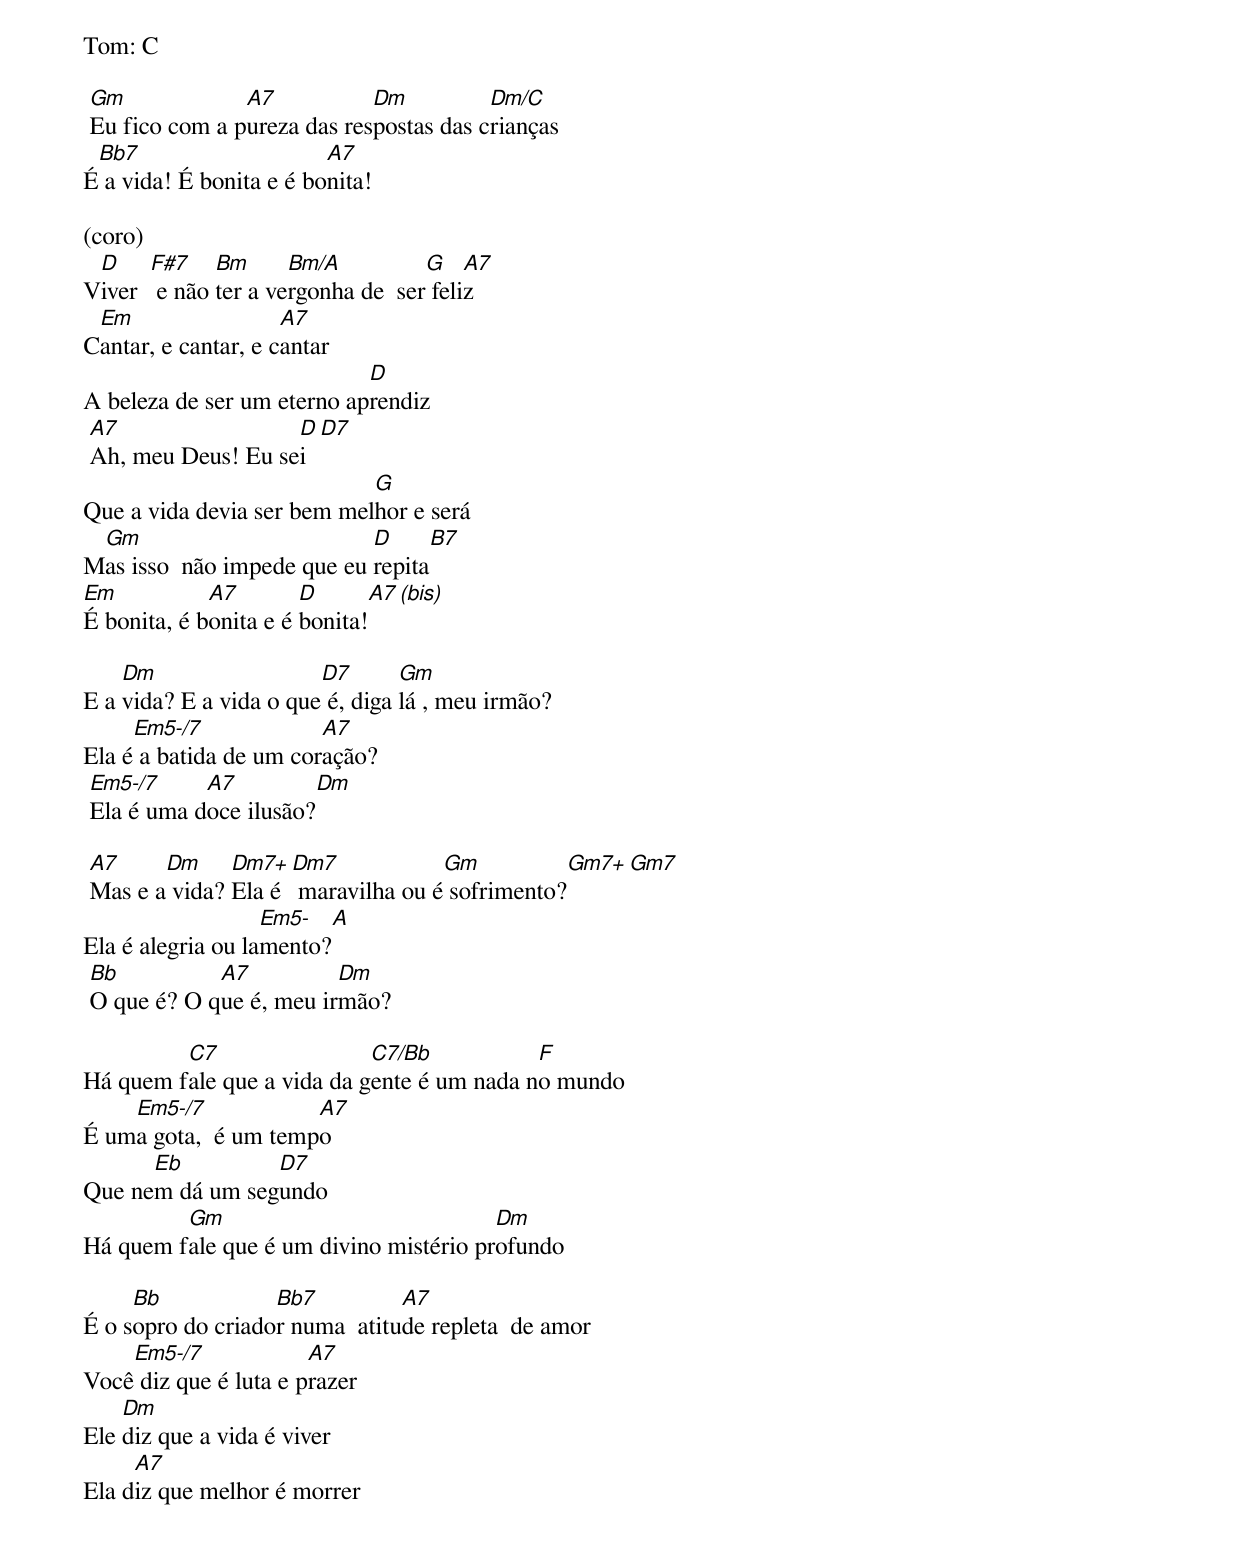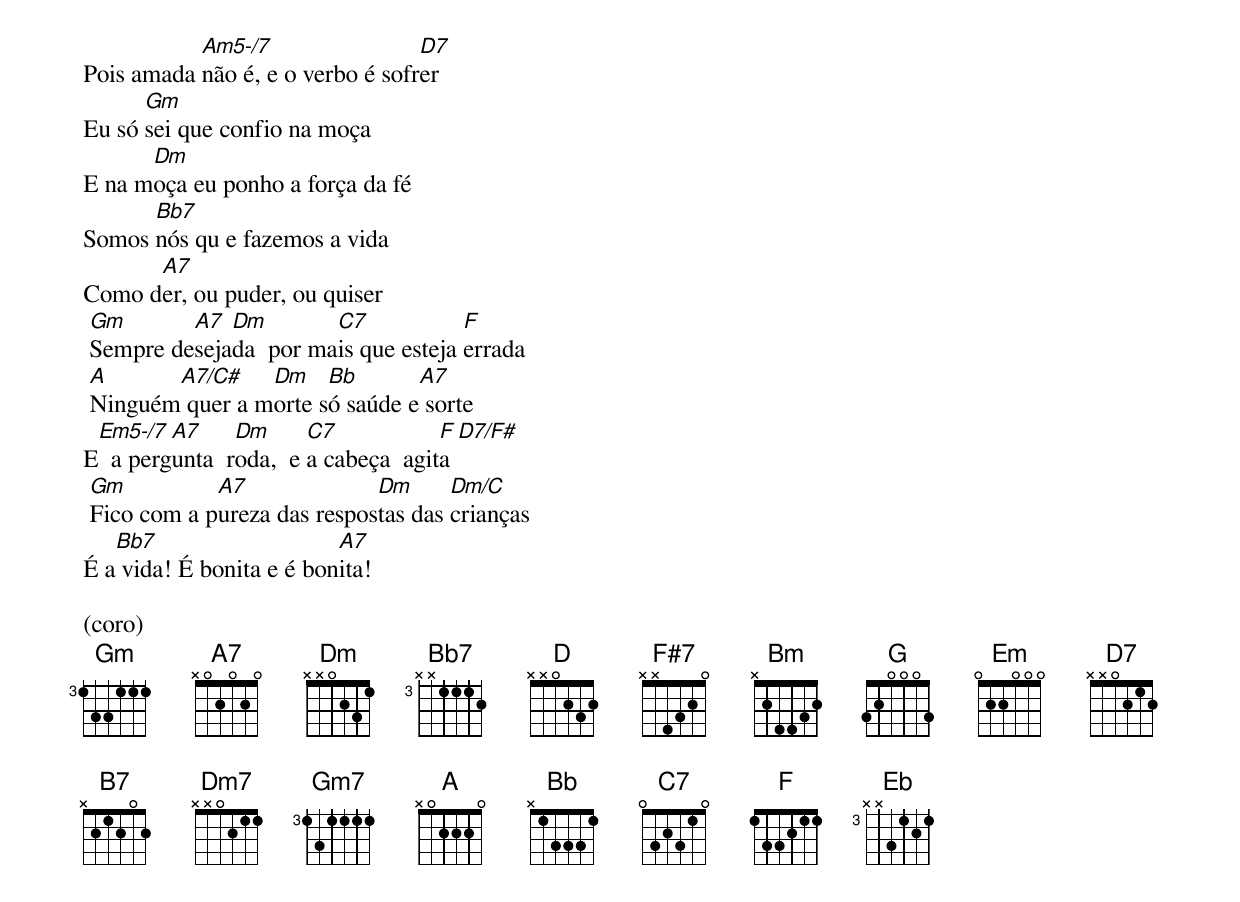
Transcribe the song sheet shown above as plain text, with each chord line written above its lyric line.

Tom: C

 Gm             A7           Dm          Dm/C
 Eu fico com a pureza das respostas das crianças
 Bb7                     A7
É a vida! É bonita e é bonita!

(coro)
 D     F#7    Bm      Bm/A          G    A7
Viver   e não ter a vergonha de  ser feliz
 Em                  A7
Cantar, e cantar, e cantar
                            D
A beleza de ser um eterno aprendiz
 A7                 D   D7
 Ah, meu Deus! Eu sei
                            G
Que a vida devia ser bem melhor e será
 Gm                         D         B7
Mas isso  não impede que eu repita
Em           A7        D       A7     (bis)
É bonita, é bonita e é bonita!

    Dm                  D7       Gm
E a vida? E a vida o que é, diga lá , meu irmão?
     Em5-/7             A7
Ela é a batida de um coração?
 Em5-/7     A7         Dm
 Ela é uma doce ilusão?

 A7     Dm     Dm7+ Dm7            Gm           Gm7+  Gm7
 Mas e a vida? Ela é maravilha ou é sofrimento?
                   Em5-    A
Ela é alegria ou lamento?
 Bb          A7          Dm
 O que é? O que é, meu irmão?

         C7                 C7/Bb           F
Há quem fale que a vida da gente é um nada no mundo
    Em5-/7            A7
É uma gota,  é um tempo
      Eb         D7
Que nem dá um segundo
         Gm                             Dm
Há quem fale que é um divino mistério profundo

     Bb            Bb7          A7
É o sopro do criador numa  atitude repleta  de amor
    Em5-/7             A7
Você diz que é luta e prazer
    Dm
Ele diz que a vida é viver
     A7
Ela diz que melhor é morrer
           Am5-/7                 D7
Pois amada não é, e o verbo é sofrer
      Gm
Eu só sei que confio na moça
      Dm
E na moça eu ponho a força da fé
      Bb7
Somos nós qu e fazemos a vida
      A7
Como der, ou puder, ou quiser
 Gm       A7  Dm        C7            F
 Sempre desejada  por mais que esteja errada
 A      A7/C#    Dm    Bb       A7
 Ninguém quer a morte só saúde e sorte
 Em5-/7  A7     Dm      C7            F  D7/F#
E  a pergunta  roda,  e a cabeça  agita
 Gm          A7              Dm      Dm/C
 Fico com a pureza das respostas das crianças
   Bb7                    A7
É a vida! É bonita e é bonita!

(coro)
